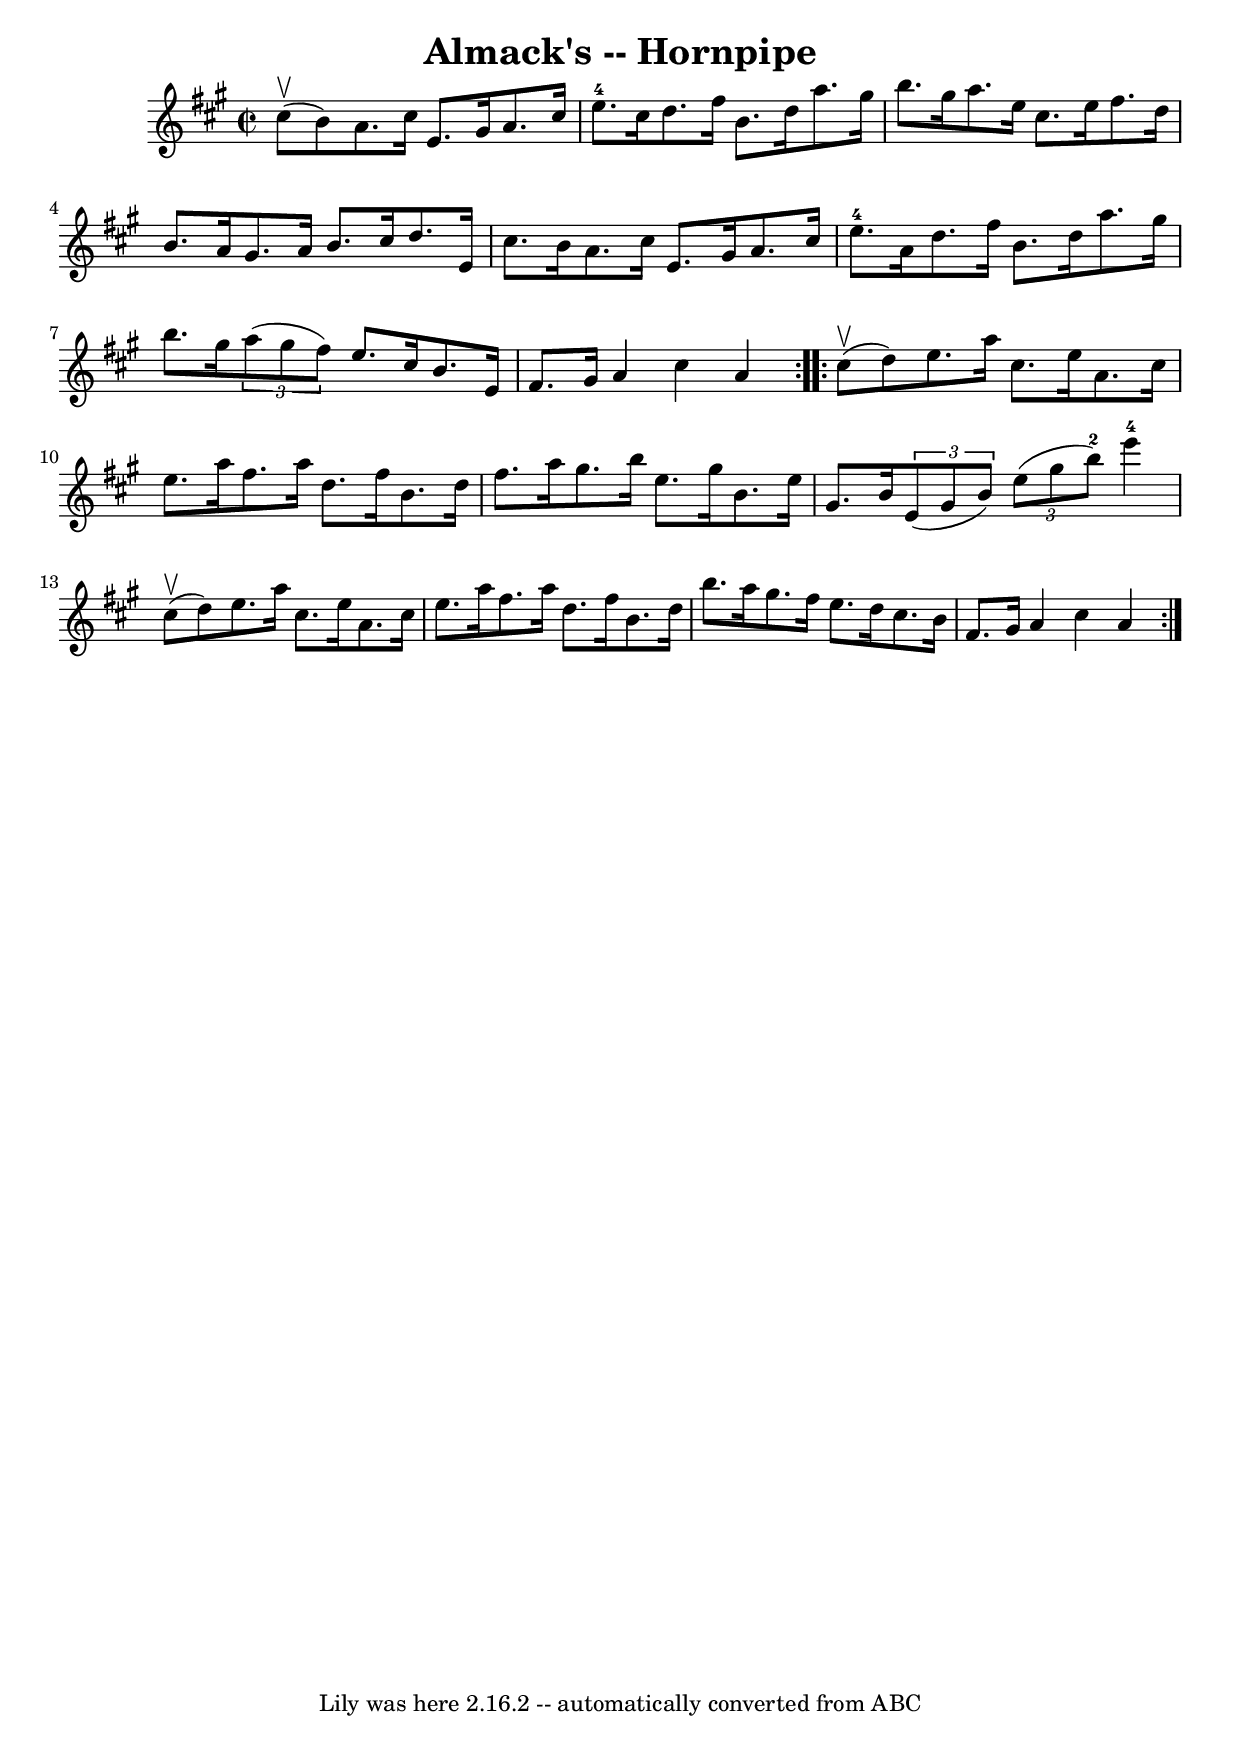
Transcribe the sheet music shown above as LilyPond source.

\version "2.16.2"
\include "Mammoth.ily"
\header {
  %% book = "Cole's 1000 Fiddle Tunes"
  crossRefNumber = "1"
  footnotes = ""
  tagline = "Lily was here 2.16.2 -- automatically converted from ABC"
  title = "Almack's -- Hornpipe"

}
voicedefault =  {



  \repeat volta 2 {

    \override Staff.TimeSignature #'style = #'C
    \time 2/2 
    \key a \major
 cis''8 (^\upbow b'8) |
    a'8.    
    cis''16 e'8. gis'16 a'8. cis''16 e''8.-4 cis''16  |
    
    d''8. fis''16 b'8. d''16 a''8. gis''16 b''8. gis''16  
    |
    a''8. e''16 cis''8. e''16 fis''8. d''16 b'8.    
    a'16  |
    gis'8. a'16 b'8. cis''16 d''8. e'16 cis''8.  
    b'16  |
    a'8. cis''16 e'8. gis'16 a'8. cis''16    
    e''8.-4 a'16  |
    d''8. fis''16 b'8. d''16 a''8.    
    gis''16 b''8. gis''16  |
    \times 2/3 { a''8 (gis''8    
		 fis''8) 
	       } e''8. cis''16 b'8. e'16 fis'8. gis'16  |
    
    a'4 cis''4 a'4  
  }     
  \repeat volta 2 {
    cis''8 (^\upbow d''8) 
    |
    e''8. a''16 cis''8. e''16 a'8. cis''16 e''8.    
    a''16  |
    fis''8. a''16 d''8. fis''16 b'8. d''16    
    fis''8. a''16  |
    gis''8. b''16 e''8. gis''16 b'8.    
    e''16 gis'8. b'16  |
    \times 2/3 { e'8 (gis'8 b'8) 
	       }   
    \times 2/3 { e''8 (gis''8 b''8-2) 
	       } e'''4-4 cis''8 
    (^\upbow d''8) |
    e''8. a''16 cis''8. e''16 a'8.    
    cis''16 e''8. a''16  |
    fis''8. a''16 d''8. fis''16    
    b'8. d''16 b''8. a''16  |
    gis''8. fis''16 e''8.    
    d''16 cis''8. b'16 fis'8. gis'16  |
    a'4 cis''4 a'4  

  }   

}

\score{
  <<

    \context Staff="default"
    {
      \voicedefault 
      
    }

  >>
  \layout {
    
  }
  \midi {
  }

}
